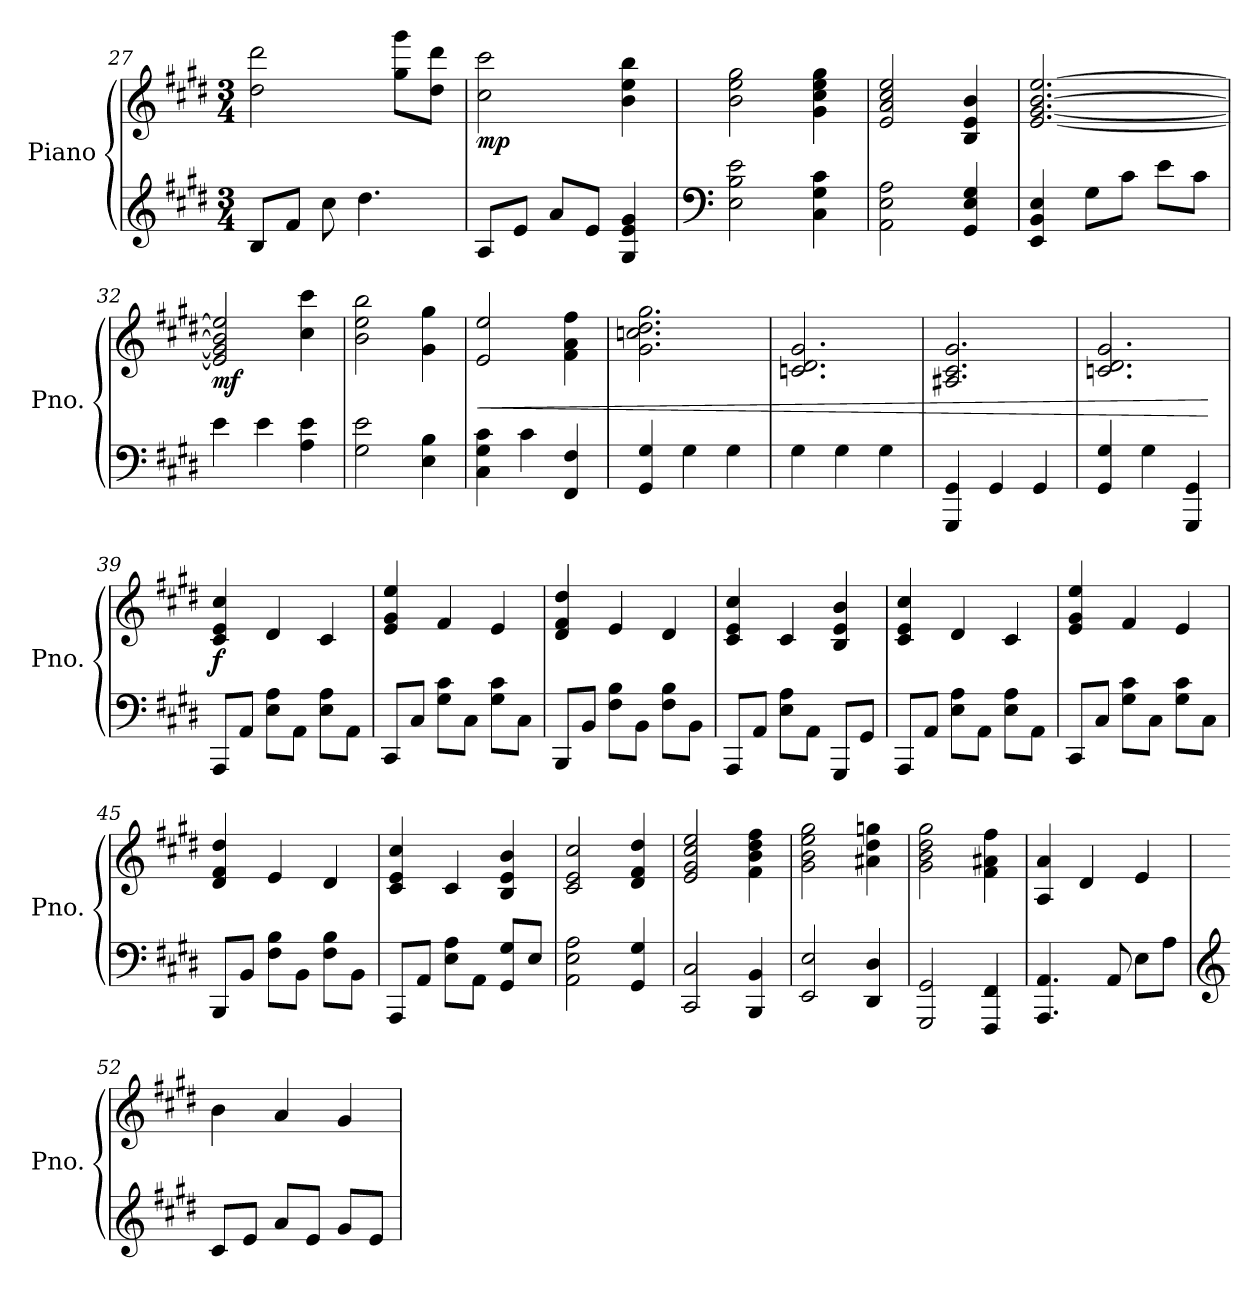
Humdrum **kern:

**kern	**kern	**dynam
*part1	*part1	*part1
*staff2	*staff1	*staff1/2
*I"Piano	*	*
*I'Pno.	*	*
*clefG2	*clefG2	*
*k[f#c#g#d#]	*k[f#c#g#d#]	*
*M3/4	*M3/4	*
=27	=27	=27
8B/L	2dd#\ 2ddd#\	.
8f#/J	.	.
8cc#\	.	.
4.dd#\	.	.
.	8gg#\ 8ggg#\L	.
.	8dd#\ 8ddd#\J	.
=28	=28	=28
!	!	!LO:DY:b
8A/L	2cc#\ 2ccc#\	mp
8e/J	.	.
8a/L	.	.
8e/J	.	.
4G#/ 4e/ 4g#/	4b\ 4ee\ 4bb\	.
=29	=29	=29
*clefF4	*	*
2E\ 2B\ 2e\	2b\ 2ee\ 2gg#\	.
4C#\ 4G#\ 4c#\	4g#\ 4cc#\ 4ee\ 4gg#\	.
=30	=30	=30
2AA\ 2E\ 2A\	2e/ 2a/ 2cc#/ 2ee/	.
4GG#/ 4E/ 4G#/	4B/ 4e/ 4b/	.
!!LO:LB:g=z
=31	=31	=31
4EE/ 4BB/ 4E/	[2.e/ [2.g#/ [2.b/ [2.ee/	.
8G#\L	.	.
8c#\J	.	.
8e\L	.	.
8c#\J	.	.
=32	=32	=32
!	!	!LO:DY:b
4e\	2e/] 2g#/] 2b/] 2ee/]	mf
4e\	.	.
4A\ 4e\	4cc#\ 4ccc#\	.
=33	=33	=33
2G#\ 2e\	2b\ 2ee\ 2bb\	.
4E\ 4B\	4g#\ 4gg#\	.
=34	=34	=34
!	!	!LO:HP:b
4C#\ 4G#\ 4c#\	2e/ 2ee/	<
4c#\	.	.
4FF#/ 4F#/	4f#\ 4a\ 4ff#\	.
=35	=35	=35
4GG#/ 4G#/	2.g#\ 2.ccn\ 2.dd#\ 2.gg#\	.
4G#\	.	.
4G#\	.	.
=36	=36	=36
4G#\	2.cn/ 2.d#/ 2.g#/	.
4G#\	.	.
4G#\	.	.
=37	=37	=37
4GGG#/ 4GG#/	2.A#X/ 2.c#/ 2.g#/	.
4GG#/	.	.
4GG#/	.	.
=38	=38	=38
4GG#/ 4G#/	2.cn/ 2.d#/ 2.g#/	.
4G#\	.	.
4GGG#/ 4GG#/	.	.
.	.	[
=39	=39	=39
!	!	!LO:DY:b
8AAA/L	4c#/ 4e/ 4cc#/	f
8AA/J	.	.
8E\ 8A\L	4d#/	.
8AA\J	.	.
8E\ 8A\L	4c#/	.
8AA\J	.	.
!!LO:PB:g=z
=40	=40	=40
8CC#/L	4e/ 4g#/ 4ee/	.
8C#/J	.	.
8G#\ 8c#\L	4f#/	.
8C#\J	.	.
8G#\ 8c#\L	4e/	.
8C#\J	.	.
=41	=41	=41
8BBB/L	4d#/ 4f#/ 4dd#/	.
8BB/J	.	.
8F#\ 8B\L	4e/	.
8BB\J	.	.
8F#\ 8B\L	4d#/	.
8BB\J	.	.
=42	=42	=42
8AAA/L	4c#/ 4e/ 4cc#/	.
8AA/J	.	.
8E\ 8A\L	4c#/	.
8AA\J	.	.
8GGG#/L	4B/ 4e/ 4b/	.
8GG#/J	.	.
=43	=43	=43
8AAA/L	4c#/ 4e/ 4cc#/	.
8AA/J	.	.
8E\ 8A\L	4d#/	.
8AA\J	.	.
8E\ 8A\L	4c#/	.
8AA\J	.	.
=44	=44	=44
8CC#/L	4e/ 4g#/ 4ee/	.
8C#/J	.	.
8G#\ 8c#\L	4f#/	.
8C#\J	.	.
8G#\ 8c#\L	4e/	.
8C#\J	.	.
=45	=45	=45
8BBB/L	4d#/ 4f#/ 4dd#/	.
8BB/J	.	.
8F#\ 8B\L	4e/	.
8BB\J	.	.
8F#\ 8B\L	4d#/	.
8BB\J	.	.
!!LO:LB:g=z
=46	=46	=46
8AAA/L	4c#/ 4e/ 4cc#/	.
8AA/J	.	.
8E\ 8A\L	4c#/	.
8AA\J	.	.
8GG#/ 8G#/L	4B/ 4e/ 4b/	.
8E/J	.	.
=47	=47	=47
2AA\ 2E\ 2A\	2c#/ 2e/ 2cc#/	.
4GG#/ 4G#/	4d#/ 4f#/ 4dd#/	.
=48	=48	=48
2CC#/ 2C#/	2e/ 2g#/ 2cc#/ 2ee/	.
4BBB/ 4BB/	4f#\ 4b\ 4dd#\ 4ff#\	.
=49	=49	=49
2EE/ 2E/	2g#\ 2b\ 2ee\ 2gg#\	.
4DD#/ 4D#/	4a#X\ 4dd#\ 4ggn\	.
=50	=50	=50
2GGG#/ 2GG#/	2g#\ 2b\ 2dd#\ 2gg#\	.
4FFF#/ 4FF#/	4f#\ 4a#X\ 4ff#\	.
=51	=51	=51
4.AAA/ 4.AA/	4A/ 4a/	.
.	4d#/	.
8AA/	.	.
8E\L	4e/	.
8A\J	.	.
=52	=52	=52
*clefG2	*	*
8c#/L	4b\	.
8e/J	.	.
8a/L	4a/	.
8e/J	.	.
8g#/L	4g#/	.
8e/J	.	.
=	=	=
*-	*-	*-
